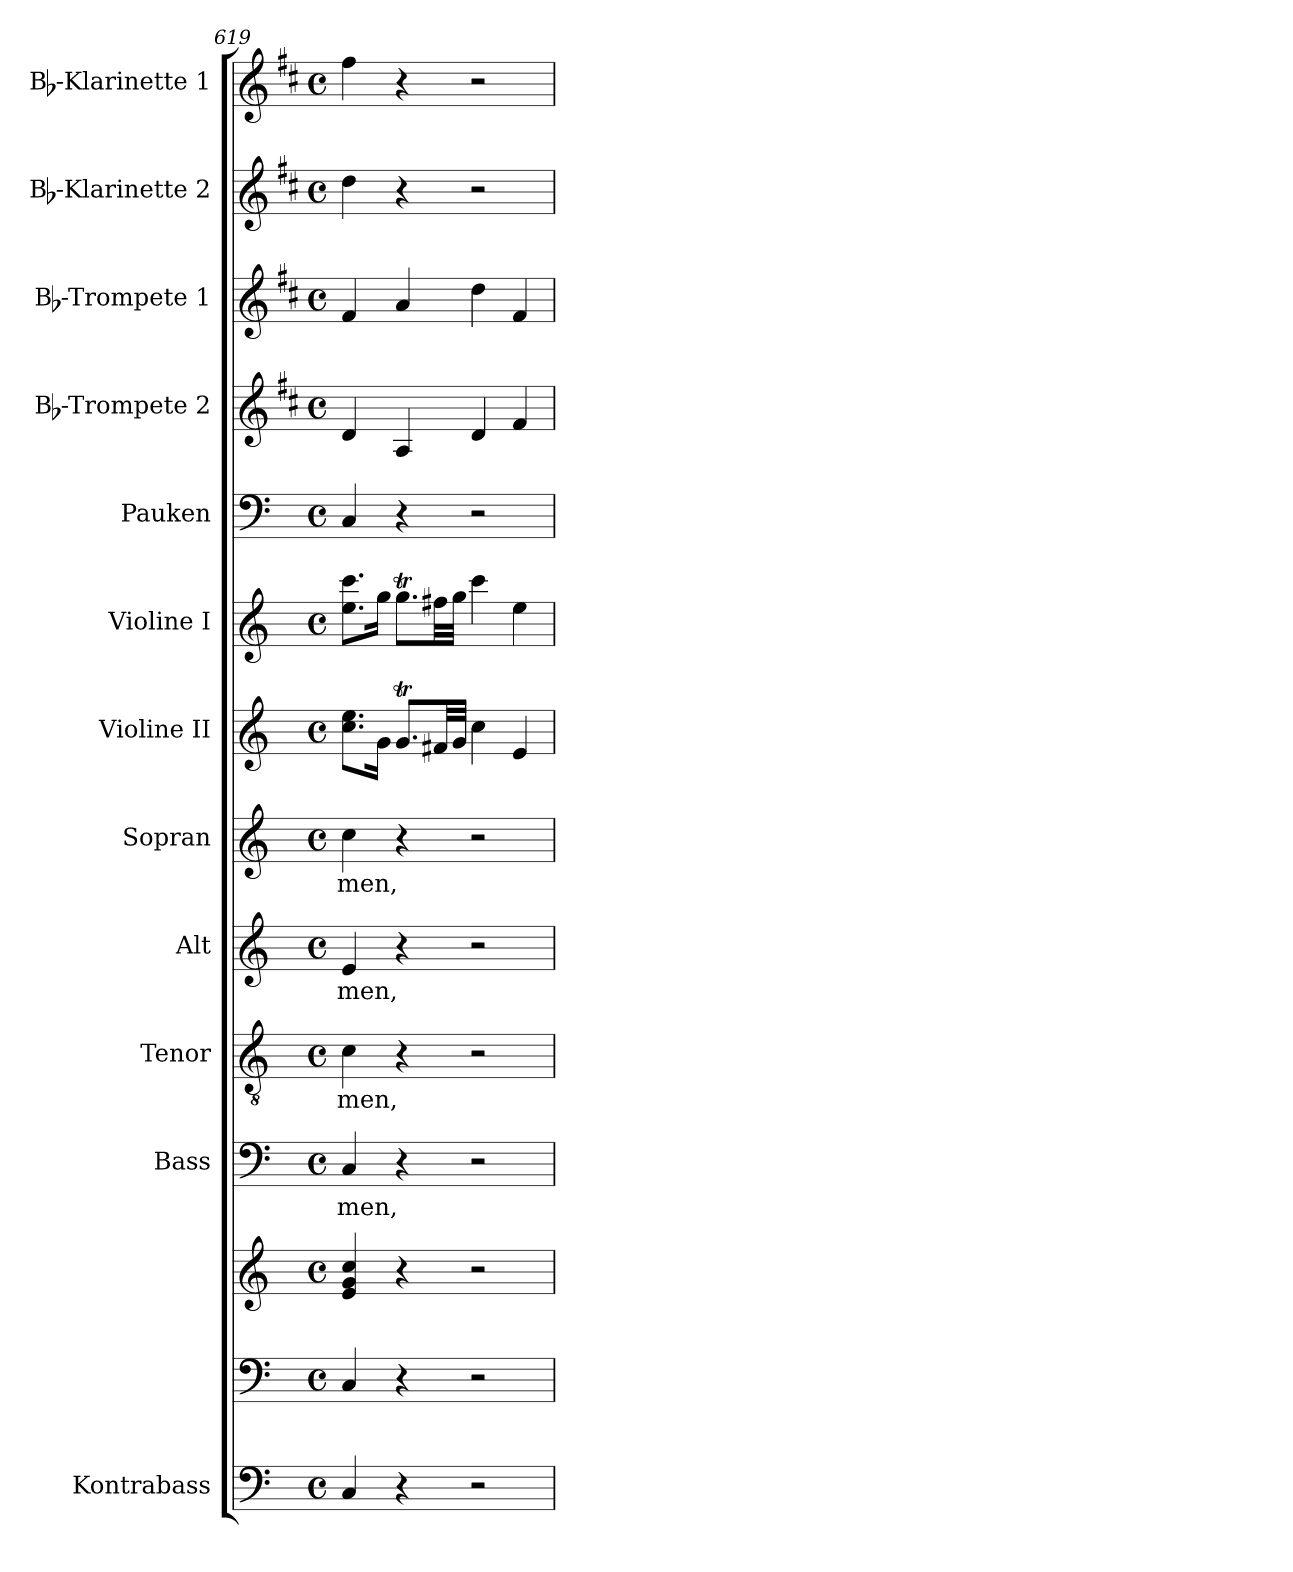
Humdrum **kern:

**kern	**kern	**kern	**kern	**text	**kern	**text	**kern	**text	**kern	**text	**kern	**kern	**kern	**kern	**kern	**kern	**kern
*part13	*part12	*part12	*part11	*part11	*part10	*part10	*part9	*part9	*part8	*part8	*part7	*part6	*part5	*part4	*part3	*part2	*part1
*staff14	*staff13	*staff12	*staff11	*staff11	*staff10	*staff10	*staff9	*staff9	*staff8	*staff8	*staff7	*staff6	*staff5	*staff4	*staff3	*staff2	*staff1
*I"Kontrabass	*	*	*I"Bass	*	*I"Tenor	*	*I"Alt	*	*I"Sopran	*	*I"Violine II	*I"Violine I	*I"Pauken	*I"Bb-Trompete 2	*I"Bb-Trompete 1	*I"Bb-Klarinette 2	*I"Bb-Klarinette 1
*I'Kb.	*	*	*I'B.	*	*I'T.	*	*I'A.	*	*I'S.	*	*I'Vl. II	*I'Vl. I	*I'Pk.	*I'Bb Trp. 2	*I'Bb Trp. 1	*I'Bb Kl. 2	*I'Bb Kl. 1
*clefF4	*clefF4	*clefG2	*clefF4	*	*clefGv2	*	*clefG2	*	*clefG2	*	*clefG2	*clefG2	*clefF4	*clefG2	*clefG2	*clefG2	*clefG2
*ITrd7c12	*	*	*	*	*	*	*	*	*	*	*	*	*	*ITrd1c2	*ITrd1c2	*ITrd1c2	*ITrd1c2
*k[]	*k[]	*k[]	*k[]	*	*k[]	*	*k[]	*	*k[]	*	*k[]	*k[]	*k[]	*k[]	*k[]	*k[]	*k[]
*C:	*C:	*C:	*C:	*	*C:	*	*C:	*	*C:	*	*C:	*C:	*C:	*C:	*C:	*C:	*C:
*M4/4	*M4/4	*M4/4	*M4/4	*	*M4/4	*	*M4/4	*	*M4/4	*	*M4/4	*M4/4	*M4/4	*M4/4	*M4/4	*M4/4	*M4/4
*met(c)	*met(c)	*met(c)	*met(c)	*	*met(c)	*	*met(c)	*	*met(c)	*	*met(c)	*met(c)	*met(c)	*met(c)	*met(c)	*met(c)	*met(c)
=619	=619	=619	=619	=619	=619	=619	=619	=619	=619	=619	=619	=619	=619	=619	=619	=619	=619
!	!	!	!	!LO:LY:b	!	!LO:LY:b	!	!LO:LY:b	!	!LO:LY:b	!	!	!	!	!	!	!
4CC/	4C/	4e/ 4g/ 4cc/	4C/	-men,	4c\	-men,	4e/	-men,	4cc\	-men,	8.cc\ 8.ee\L	8.ee\ 8.ccc\L	4C/	4c/	4e/	4cc\	4ee\
.	.	.	.	.	.	.	.	.	.	.	16g\Jk	16gg\Jk	.	.	.	.	.
4r	4r	4r	4r	.	4r	.	4r	.	4r	.	8.gT/L	8.ggT\L	4r	4G/	4g/	4r	4r
.	.	.	.	.	.	.	.	.	.	.	32f#X/LL	32ff#X\LL	.	.	.	.	.
.	.	.	.	.	.	.	.	.	.	.	32g/JJJ	32gg\JJJ	.	.	.	.	.
2r	2r	2r	2r	.	2r	.	2r	.	2r	.	4cc\	4ccc\	2r	4c/	4cc\	2r	2r
.	.	.	.	.	.	.	.	.	.	.	4e/	4ee\	.	4e/	4e/	.	.
=	=	=	=	=	=	=	=	=	=	=	=	=	=	=	=	=	=
*-	*-	*-	*-	*-	*-	*-	*-	*-	*-	*-	*-	*-	*-	*-	*-	*-	*-
